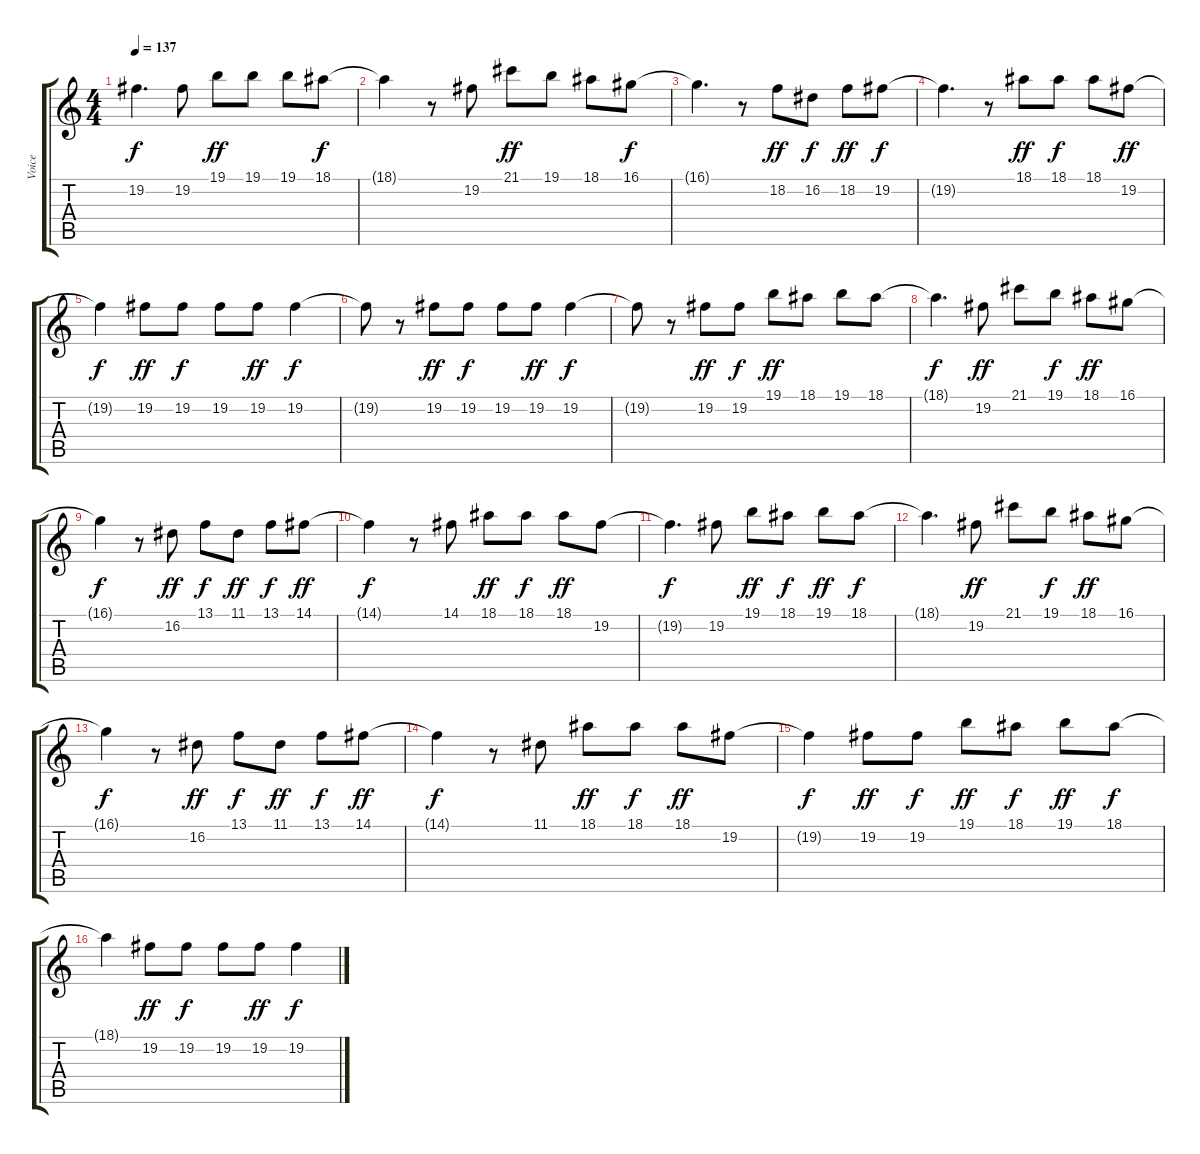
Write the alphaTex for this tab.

\track ("Voice" "Voice") {instrument flute}
\staff {score tabs}
\tuning (E4 B3 G3 D3 A2 E2) {hide}
\ts (4 4)
\tempo 137
\clef g2
\ks c
19.2{t}.4{d dy f} 19.2.8 19.1.8{dy ff} 19.1.8 19.1.8 18.1.8{dy f} |
18.1{t}.4 r.8 19.2.8 21.1.8{dy ff} 19.1.8 18.1.8 16.1.8{dy f} |
16.1{t}.4{d} r.8 18.2.8{dy ff} 16.2.8{dy f} 18.2.8{dy ff} 19.2.8{dy f} |
19.2{t}.4{d} r.8 18.1.8{dy ff} 18.1.8{dy f} 18.1.8 19.2.8{dy ff} |
19.2{t}.4{dy f} 19.2.8{dy ff} 19.2.8{dy f} 19.2.8 19.2.8{dy ff} 19.2.4{dy f} |
19.2{t}.8 r.8 19.2.8{dy ff} 19.2.8{dy f} 19.2.8 19.2.8{dy ff} 19.2.4{dy f} |
19.2{t}.8 r.8 19.2.8{dy ff} 19.2.8{dy f} 19.1.8{dy ff} 18.1.8 19.1.8 18.1.8 |
18.1{t}.4{d dy f} 19.2.8{dy ff} 21.1.8 19.1.8{dy f} 18.1.8{dy ff} 16.1.8 |
16.1{t}.4{dy f} r.8 16.2.8{dy ff} 13.1.8{dy f} 11.1.8{dy ff} 13.1.8{dy f} 14.1.8{dy ff} |
14.1{t}.4{dy f} r.8 14.1.8 18.1.8{dy ff} 18.1.8{dy f} 18.1.8{dy ff} 19.2.8 |
19.2{t}.4{d dy f} 19.2.8 19.1.8{dy ff} 18.1.8{dy f} 19.1.8{dy ff} 18.1.8{dy f} |
18.1{t}.4{d} 19.2.8{dy ff} 21.1.8 19.1.8{dy f} 18.1.8{dy ff} 16.1.8 |
16.1{t}.4{dy f} r.8 16.2.8{dy ff} 13.1.8{dy f} 11.1.8{dy ff} 13.1.8{dy f} 14.1.8{dy ff} |
14.1{t}.4{dy f} r.8 11.1.8 18.1.8{dy ff} 18.1.8{dy f} 18.1.8{dy ff} 19.2.8 |
19.2{t}.4{dy f} 19.2.8{dy ff} 19.2.8{dy f} 19.1.8{dy ff} 18.1.8{dy f} 19.1.8{dy ff} 18.1.8{dy f} |
18.1{t}.4 19.2.8{dy ff} 19.2.8{dy f} 19.2.8 19.2.8{dy ff} 19.2.4{dy f}
